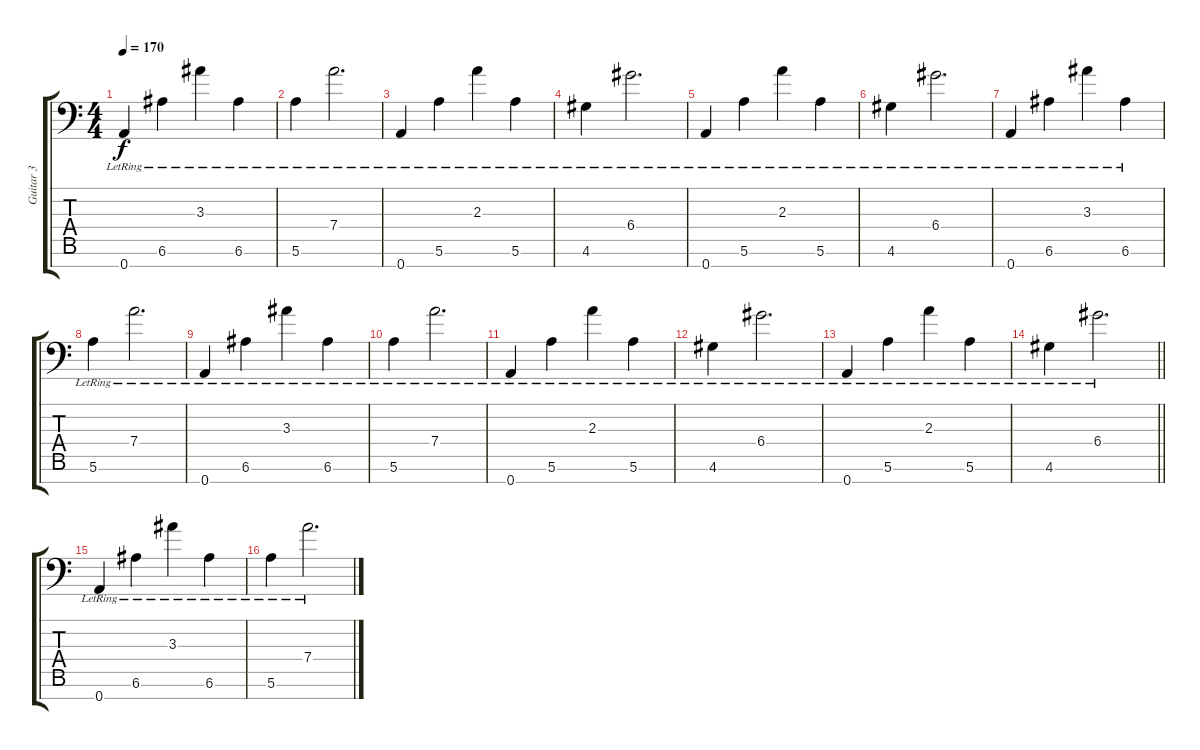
\track ("Guitar 3" "Guitar 3") {instrument overdrivenguitar}
\staff {score tabs}
\tuning (E4 B3 G3 D3 A2 E2 A1) {hide}
\ts (4 4)
\tempo 170
\clef f4
\ks c
0.7{lr}.4{dy f} 6.6{lr}.4 3.3{lr}.4 6.6{lr}.4 |
5.6{lr}.4 7.4{lr}.2{d} |
0.7{lr}.4 5.6{lr}.4 2.3{lr}.4 5.6{lr}.4 |
4.6{lr}.4 6.4{lr}.2{d} |
0.7{lr}.4 5.6{lr}.4 2.3{lr}.4 5.6{lr}.4 |
4.6{lr}.4 6.4{lr}.2{d} |
0.7{lr}.4 6.6{lr}.4 3.3{lr}.4 6.6{lr}.4 |
5.6{lr}.4 7.4{lr}.2{d} |
0.7{lr}.4 6.6{lr}.4 3.3{lr}.4 6.6{lr}.4 |
5.6{lr}.4 7.4{lr}.2{d} |
0.7{lr}.4 5.6{lr}.4 2.3{lr}.4 5.6{lr}.4 |
4.6{lr}.4 6.4{lr}.2{d} |
0.7{lr}.4 5.6{lr}.4 2.3{lr}.4 5.6{lr}.4 |
\barLineRight lightlight
4.6{lr}.4 6.4{lr}.2{d} |
0.7{lr}.4 6.6{lr}.4 3.3{lr}.4 6.6{lr}.4 |
5.6{lr}.4 7.4{lr}.2{d}
